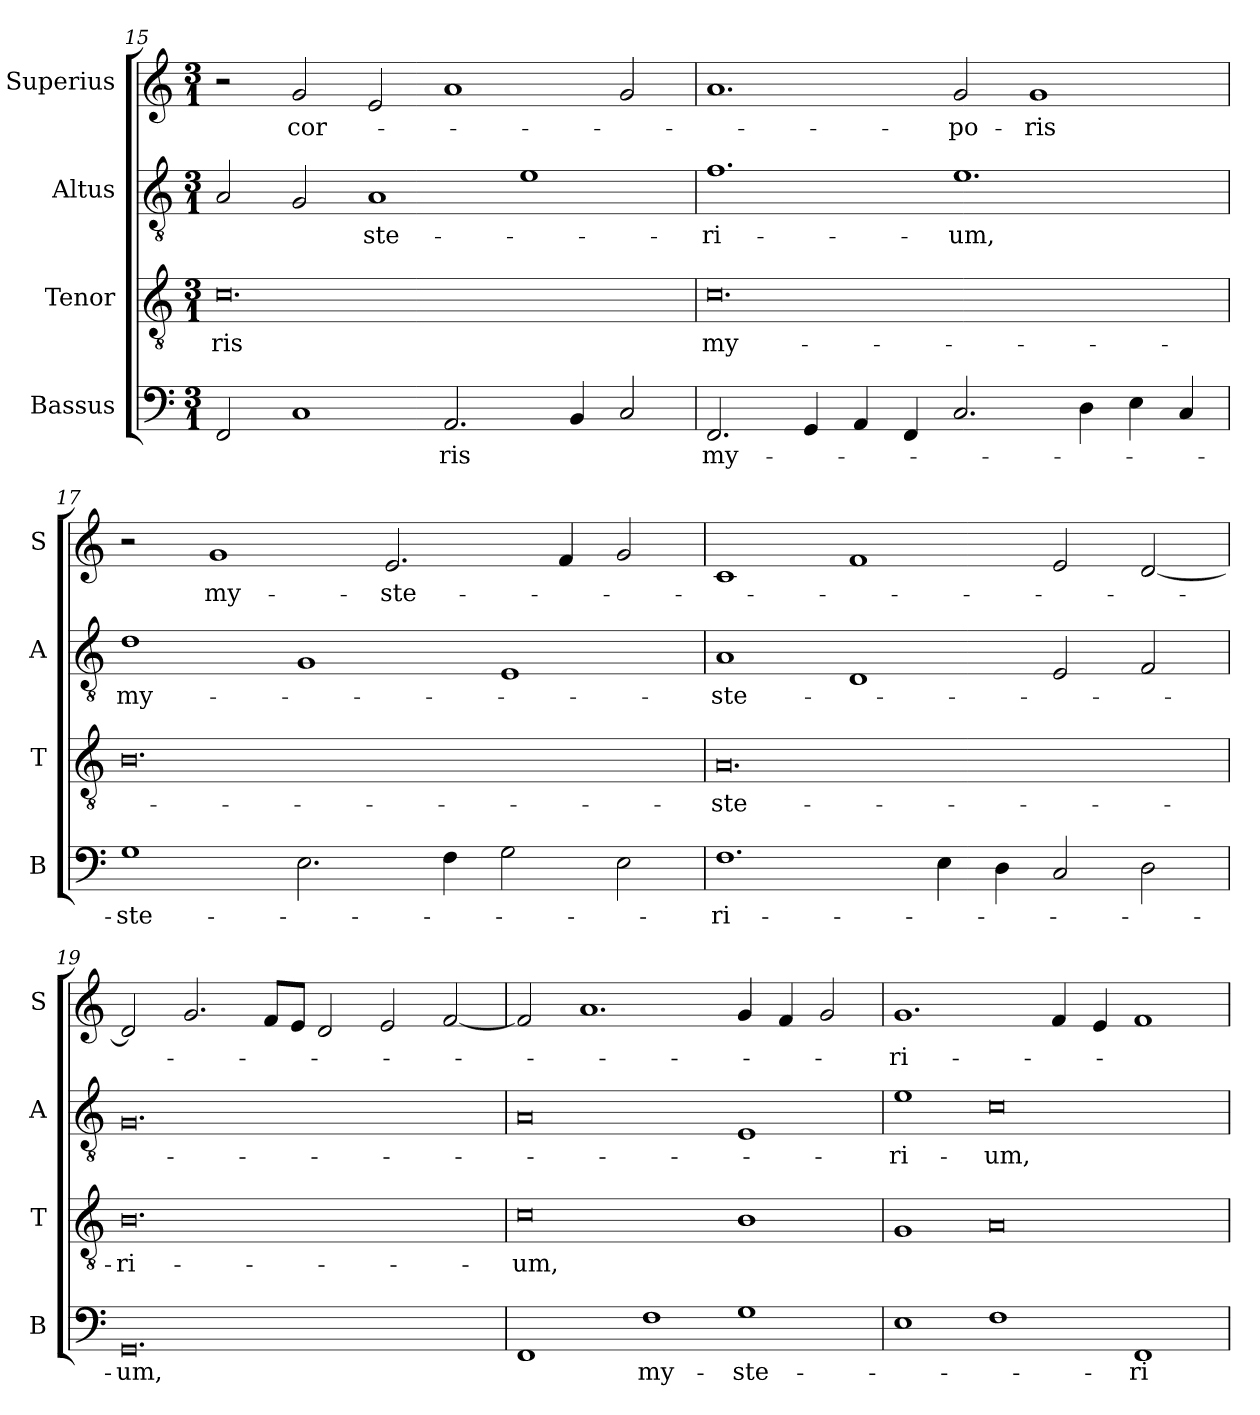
**kern	**text	**kern	**text	**kern	**text	**kern	**text
*part4	*part4	*part3	*part3	*part2	*part2	*part1	*part1
*staff4	*staff4	*staff3	*staff3	*staff2	*staff2	*staff1	*staff1
*I"Bassus	*	*I"Tenor	*	*I"Altus	*	*I"Superius	*
*I'B	*	*I'T	*	*I'A	*	*I'S	*
*clefF4	*	*clefGv2	*	*clefGv2	*	*clefG2	*
*k[]	*	*k[]	*	*k[]	*	*k[]	*
*M3/1	*	*M3/1	*	*M3/1	*	*M3/1	*
=15	=15	=15	=15	=15	=15	=15	=15
2FF	.	0.c	-ris	2A	.	2r	.
1C	.	.	.	2G	.	2g	cor-
.	.	.	.	1A	-ste-	2e	.
2.AA	-ris	.	.	.	.	1a	.
.	.	.	.	1e	.	.	.
4BB	.	.	.	.	.	.	.
2C	.	.	.	.	.	2g	.
=16	=16	=16	=16	=16	=16	=16	=16
2.FF	my-	0.c	my-	1.f	-ri-	1.a	.
4GG	.	.	.	.	.	.	.
4AA	.	.	.	.	.	.	.
4FF	.	.	.	.	.	.	.
2.C	.	.	.	1.e	-um,	2g	-po-
.	.	.	.	.	.	1g	-ris
4D	.	.	.	.	.	.	.
4E	.	.	.	.	.	.	.
4C	.	.	.	.	.	.	.
=17	=17	=17	=17	=17	=17	=17	=17
1G	-ste-	0.B	.	1d	my-	2r	.
.	.	.	.	.	.	1g	my-
2.E	.	.	.	1G	.	.	.
.	.	.	.	.	.	2.e	-ste-
4F	.	.	.	.	.	.	.
2G	.	.	.	1E	.	.	.
.	.	.	.	.	.	4f	.
2E	.	.	.	.	.	2g	.
=18	=18	=18	=18	=18	=18	=18	=18
1.F	-ri-	0.A	-ste-	1A	-ste-	1c	.
.	.	.	.	1D	.	1f	.
4E	.	.	.	.	.	.	.
4D	.	.	.	.	.	.	.
2C	.	.	.	2E	.	2e	.
2D	.	.	.	2F	.	[2d	.
=19	=19	=19	=19	=19	=19	=19	=19
0.GG	-um,	0.B	-ri-	0.G	.	2d]	.
.	.	.	.	.	.	2.g	.
.	.	.	.	.	.	8fL	.
.	.	.	.	.	.	8eJ	.
.	.	.	.	.	.	2d	.
.	.	.	.	.	.	2e	.
.	.	.	.	.	.	[2f	.
=20	=20	=20	=20	=20	=20	=20	=20
1FF	.	0c	-um,	0A	.	2f]	.
.	.	.	.	.	.	1.a	.
1F	my-	.	.	.	.	.	.
1G	-ste-	1B	.	1E	.	4g	.
.	.	.	.	.	.	4f	.
.	.	.	.	.	.	2g	.
=21	=21	=21	=21	=21	=21	=21	=21
1E	.	1G	.	1e	-ri-	1.g	-ri-
1F	.	0A	.	0c	-um,	.	.
.	.	.	.	.	.	4f	.
.	.	.	.	.	.	4e	.
1FF	-ri-	.	.	.	.	1f	.
=	=	=	=	=	=	=	=
*-	*-	*-	*-	*-	*-	*-	*-
